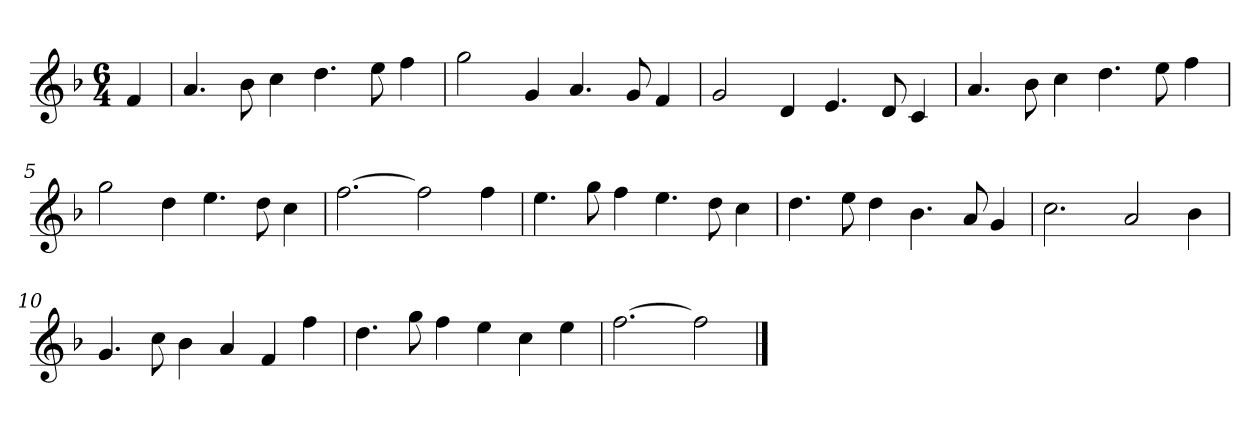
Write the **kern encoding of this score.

**kern
*part1
*staff1
*k[b-]
*M6/4
*MM120
=
4f
=1
4.a
8b-
4cc
4.dd
8ee
4ff
=2
2gg
4g
4.a
8g
4f
=3
2g
4d
4.e
8d
4c
=4
4.a
8b-
4cc
4.dd
8ee
4ff
=5
2gg
4dd
4.ee
8dd
4cc
=6
[2.ff
2ff]
4ff
=7
4.ee
8gg
4ff
4.ee
8dd
4cc
=8
4.dd
8ee
4dd
4.b-
8a
4g
=9
2.cc
2a
4b-
=10
4.g
8cc
4b-
4a
4f
4ff
=11
4.dd
8gg
4ff
4ee
4cc
4ee
=12
[2.ff
2ff]
==
*-
